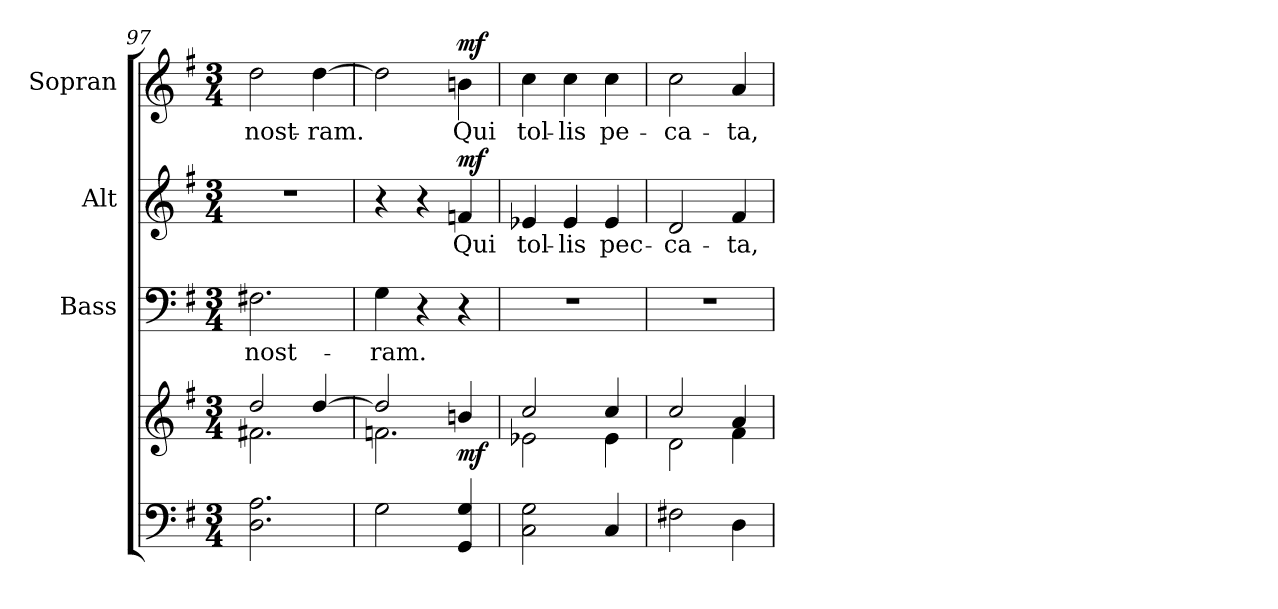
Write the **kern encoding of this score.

**kern	**kern	**dynam	**kern	**text	**kern	**text	**dynam	**kern	**text	**dynam
*part4	*part4	*part4	*part3	*part3	*part2	*part2	*part2	*part1	*part1	*part1
*staff5	*staff4	*staff4/5	*staff3	*staff3	*staff2	*staff2	*staff2	*staff1	*staff1	*staff1
*	*	*	*I"Bass	*	*I"Alt	*	*	*I"Sopran	*	*
*	*	*	*I'B.	*	*I'A.	*	*	*I'S.	*	*
*clefF4	*clefG2	*	*clefF4	*	*clefG2	*	*	*clefG2	*	*
*k[f#]	*k[f#]	*	*k[f#]	*	*k[f#]	*	*	*k[f#]	*	*
*G:	*G:	*	*G:	*	*G:	*	*	*G:	*	*
*M3/4	*M3/4	*	*M3/4	*	*M3/4	*	*	*M3/4	*	*
=97	=97	=97	=97	=97	=97	=97	=97	=97	=97	=97
*	*^	*	*	*	*	*	*	*	*	*
!	!	!	!	!	!LO:LY:b	!	!	!	!	!LO:LY:b	!
2.D\ 2.A\	2dd/	2.f#X\	.	2.F#X\	nost-	2.r	.	.	2dd\	nost-	.
!	!	!	!	!	!	!	!	!	!	!LO:LY:b	!
.	[>4dd/	.	.	.	.	.	.	.	[4dd\	-ram.	.
!!LO:PB:g=z
=98	=98	=98	=98	=98	=98	=98	=98	=98	=98	=98	=98
!	!	!	!	!	!LO:LY:b	!	!	!	!	!	!
2G\	2dd/]	2.fn\	.	4G\	-ram.	4r	.	.	2dd\]	.	.
.	.	.	.	4r	.	4r	.	.	.	.	.
!	!	!	!LO:DY:b	!	!	!	!LO:LY:b	!LO:DY:a	!	!LO:LY:b	!LO:DY:a
4GG/ 4G/	4bn/	.	mf	4r	.	4fn/	Qui	mf	4bn\	Qui	mf
=99	=99	=99	=99	=99	=99	=99	=99	=99	=99	=99	=99
!	!	!	!	!	!	!	!LO:LY:b	!	!	!LO:LY:b	!
2C\ 2G\	2cc/	2e-X\	.	2.r	.	4e-X/	tol-	.	4cc\	tol-	.
!	!	!	!	!	!	!	!LO:LY:b	!	!	!LO:LY:b	!
.	.	.	.	.	.	4e-/	-lis	.	4cc\	-lis	.
!	!	!	!	!	!	!	!LO:LY:b	!	!	!LO:LY:b	!
4C/	4cc/	4e-\	.	.	.	4e-/	pec-	.	4cc\	pe-	.
=100	=100	=100	=100	=100	=100	=100	=100	=100	=100	=100	=100
!	!	!	!	!	!	!	!LO:LY:b	!	!	!LO:LY:b	!
2F#X\	2cc/	2d\	.	2.r	.	2d/	-ca-	.	2cc\	-ca-	.
!	!	!	!	!	!	!	!LO:LY:b	!	!	!LO:LY:b	!
4D\	4a/	4f#\	.	.	.	4f#/	-ta,	.	4a/	-ta,	.
*	*v	*v	*	*	*	*	*	*	*	*	*
=	=	=	=	=	=	=	=	=	=	=
*-	*-	*-	*-	*-	*-	*-	*-	*-	*-	*-
